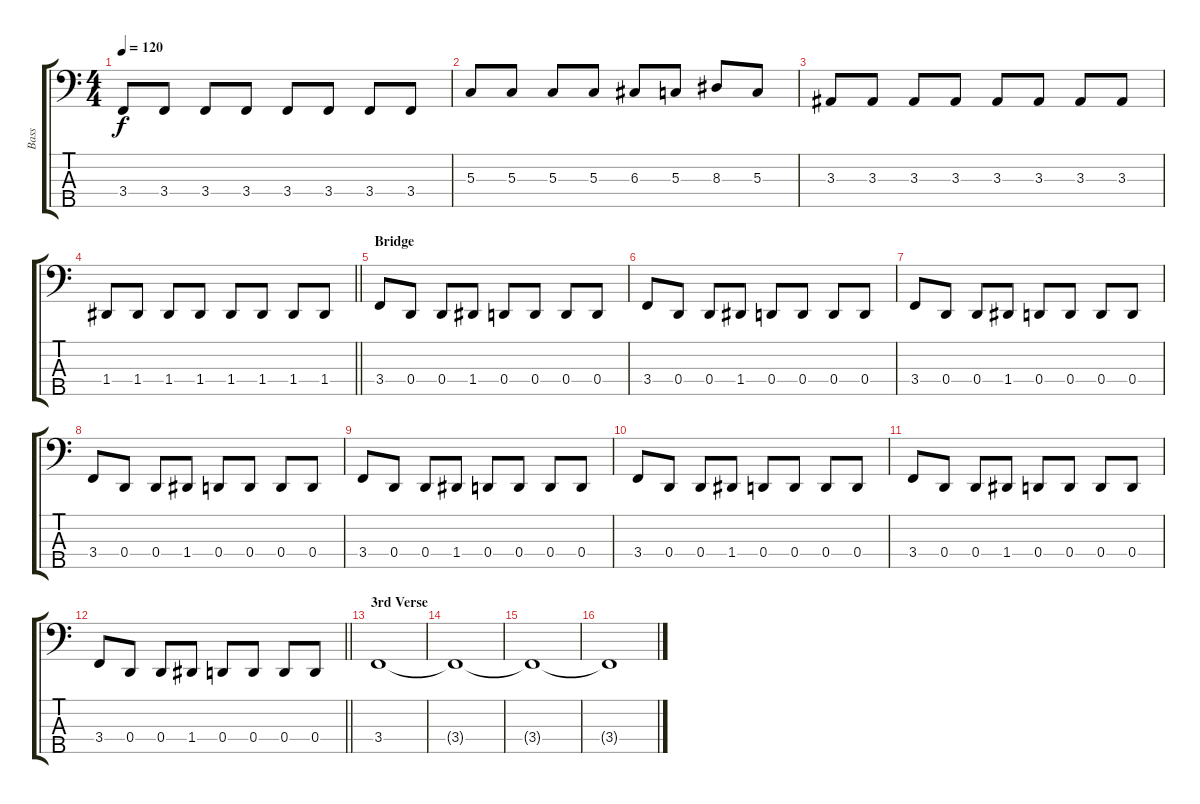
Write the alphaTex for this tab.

\track ("Bass" "Bass") {instrument electricbassfinger}
\staff {score tabs}
\tuning (F2 C2 G1 D1 A0) {hide}
\ts (4 4)
\tempo 120
\clef f4
\ks c
3.4.8{dy f} 3.4.8 3.4.8 3.4.8 3.4.8 3.4.8 3.4.8 3.4.8 |
5.3.8 5.3.8 5.3.8 5.3.8 6.3.8 5.3.8 8.3.8 5.3.8 |
3.3.8 3.3.8 3.3.8 3.3.8 3.3.8 3.3.8 3.3.8 3.3.8 |
\barLineRight lightlight
1.4.8 1.4.8 1.4.8 1.4.8 1.4.8 1.4.8 1.4.8 1.4.8 |
\section ("" "Bridge")
3.4.8 0.4.8 0.4.8 1.4.8 0.4.8 0.4.8 0.4.8 0.4.8 |
3.4.8 0.4.8 0.4.8 1.4.8 0.4.8 0.4.8 0.4.8 0.4.8 |
3.4.8 0.4.8 0.4.8 1.4.8 0.4.8 0.4.8 0.4.8 0.4.8 |
3.4.8 0.4.8 0.4.8 1.4.8 0.4.8 0.4.8 0.4.8 0.4.8 |
3.4.8 0.4.8 0.4.8 1.4.8 0.4.8 0.4.8 0.4.8 0.4.8 |
3.4.8 0.4.8 0.4.8 1.4.8 0.4.8 0.4.8 0.4.8 0.4.8 |
3.4.8 0.4.8 0.4.8 1.4.8 0.4.8 0.4.8 0.4.8 0.4.8 |
\barLineRight lightlight
3.4.8 0.4.8 0.4.8 1.4.8 0.4.8 0.4.8 0.4.8 0.4.8 |
\section ("" "3rd Verse")
3.4.1 |
3.4{t}.1 |
3.4{t}.1 |
3.4{t}.1
